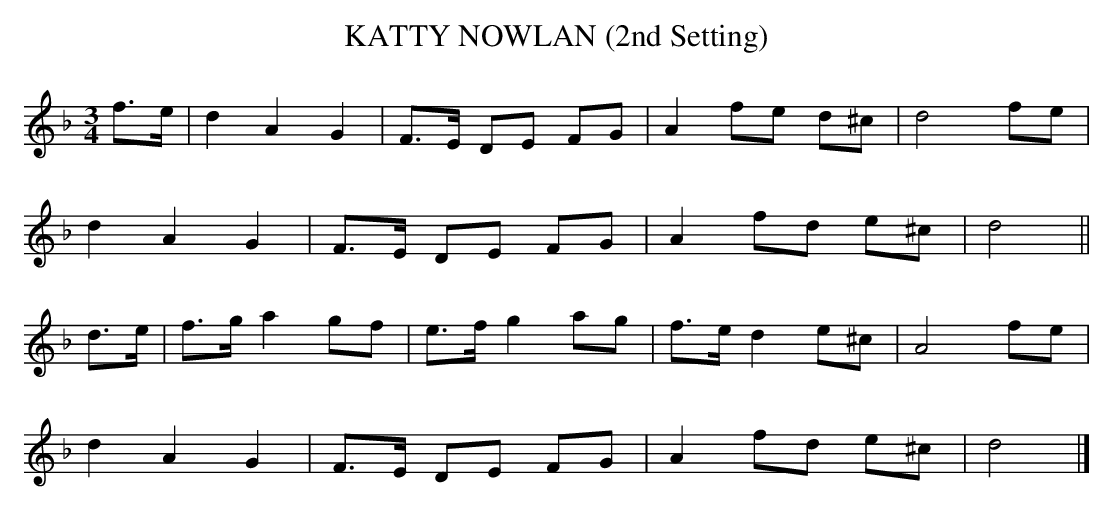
X:1
T:KATTY NOWLAN (2nd Setting)
Y:"tenderly"
M:3/4
L:1/8
K:Dm
f>e|d2 A2 G2|F>E DE FG|A2 fe d^c|d4 fe|
d2 A2 G2|F>E DE FG|A2 fd e^c|d4||
d>e|f>g a2 gf|e>f g2 ag|f>e d2 e^c|A4 fe|
d2 A2 G2|F>E DE FG|A2 fd e^c|d4|]
